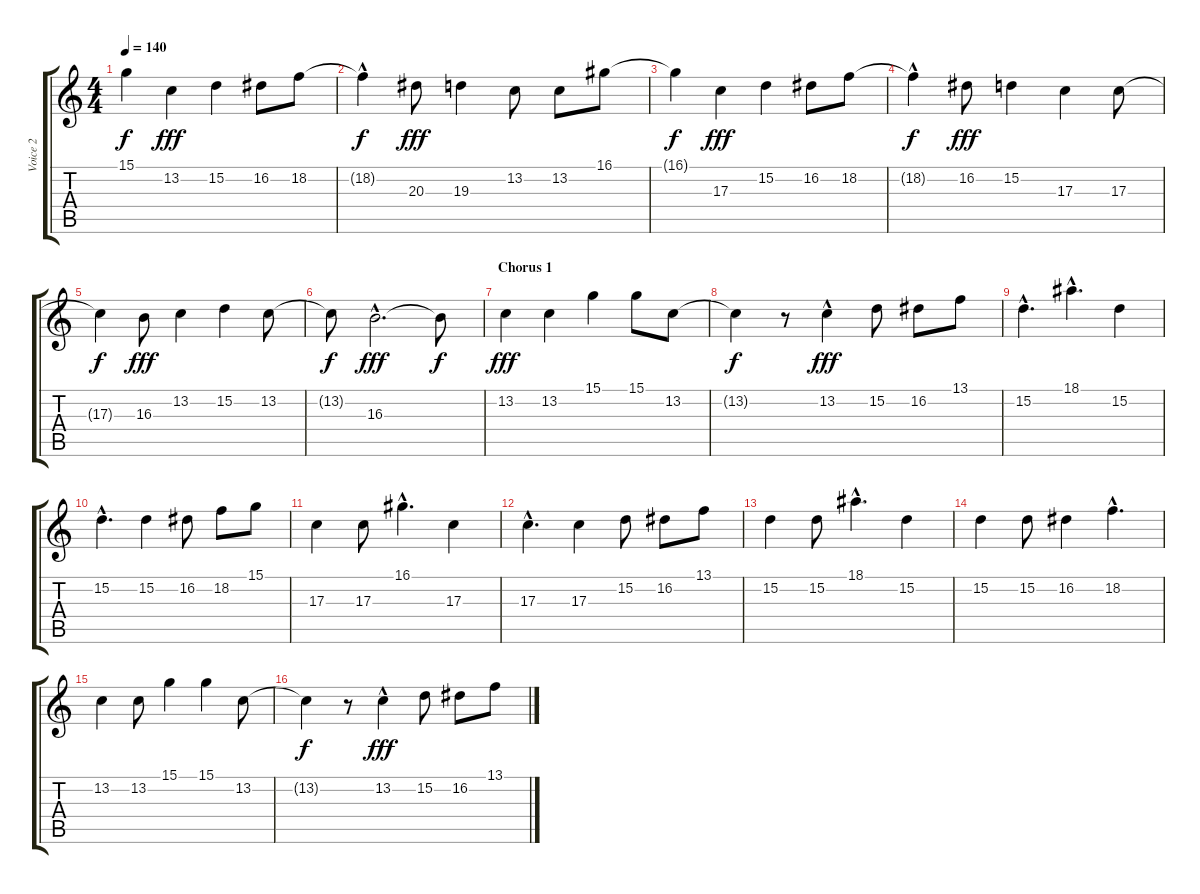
\track ("Voice 2" "Voice 2") {instrument synthstrings1}
\staff {score tabs}
\tuning (E4 B3 G3 D3 A2 E2) {hide}
\ts (4 4)
\tempo 140
\clef g2
\ks c
15.1{t}.4{dy f} 13.2.4{dy fff} 15.2.4 16.2.8 18.2.8 |
18.2{hac t}.4{dy f} 20.3.8{dy fff} 19.3.4 13.2.8 13.2.8 16.1.8 |
16.1{t}.4{dy f} 17.3.4{dy fff} 15.2.4 16.2.8 18.2.8 |
18.2{hac t}.4{dy f} 16.2.8{dy fff} 15.2.4 17.3.4 17.3.8 |
17.3{t}.4{dy f} 16.3.8{dy fff} 13.2.4 15.2.4 13.2.8 |
13.2{t}.8{dy f} 16.3{hac}.2{d dy fff} 16.3{t}.8{dy f} |
\section ("" "Chorus 1")
13.2.4{dy fff} 13.2.4 15.1.4 15.1.8 13.2.8 |
13.2{t}.4{dy f} r.8 13.2{hac}.4{dy fff} 15.2.8 16.2.8 13.1.8 |
15.2{hac}.4{d} 18.1{hac}.4{d} 15.2.4 |
15.2{hac}.4{d} 15.2.4 16.2.8 18.2.8 15.1.8 |
17.3.4 17.3.8 16.1{hac}.4{d} 17.3.4 |
17.3{hac}.4{d} 17.3.4 15.2.8 16.2.8 13.1.8 |
15.2.4 15.2.8 18.1{hac}.4{d} 15.2.4 |
15.2.4 15.2.8 16.2.4 18.2{hac}.4{d} |
13.2.4 13.2.8 15.1.4 15.1.4 13.2.8 |
13.2{t}.4{dy f} r.8 13.2{hac}.4{dy fff} 15.2.8 16.2.8 13.1.8
